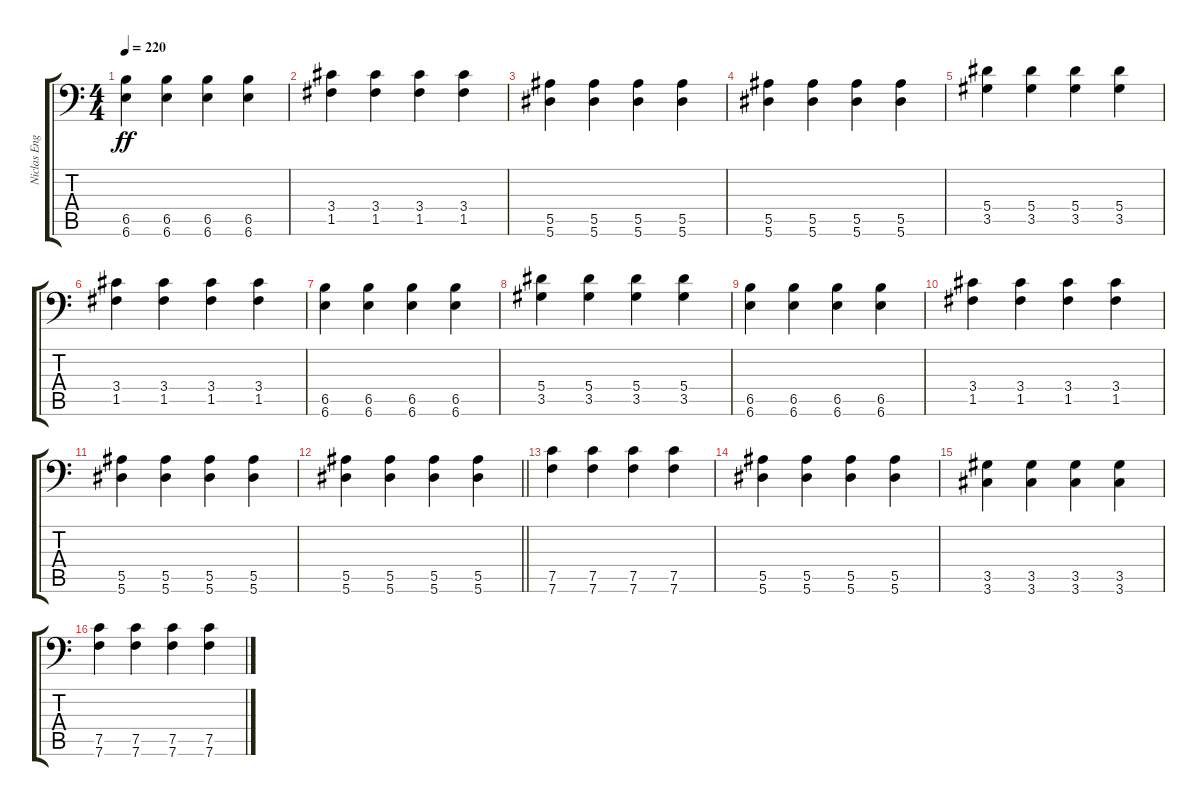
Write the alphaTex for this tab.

\track ("Niclas Engelin " "Niclas Eng") {instrument distortionguitar}
\staff {score tabs}
\tuning (C4 G3 Eb3 Bb2 F2 Bb1) {hide}
\ts (4 4)
\tempo 220
\clef f4
\ks c
(6.5 6.6).4{dy ff} (6.5 6.6).4 (6.5 6.6).4 (6.5 6.6).4 |
(3.4 1.5).4 (3.4 1.5).4 (3.4 1.5).4 (3.4 1.5).4 |
(5.5 5.6).4 (5.5 5.6).4 (5.5 5.6).4 (5.5 5.6).4 |
(5.5 5.6).4 (5.5 5.6).4 (5.5 5.6).4 (5.5 5.6).4 |
(5.4 3.5).4 (5.4 3.5).4 (5.4 3.5).4 (5.4 3.5).4 |
(3.4 1.5).4 (3.4 1.5).4 (3.4 1.5).4 (3.4 1.5).4 |
(6.5 6.6).4 (6.5 6.6).4 (6.5 6.6).4 (6.5 6.6).4 |
(5.4 3.5).4 (5.4 3.5).4 (5.4 3.5).4 (5.4 3.5).4 |
(6.5 6.6).4 (6.5 6.6).4 (6.5 6.6).4 (6.5 6.6).4 |
(3.4 1.5).4 (3.4 1.5).4 (3.4 1.5).4 (3.4 1.5).4 |
(5.5 5.6).4 (5.5 5.6).4 (5.5 5.6).4 (5.5 5.6).4 |
\barLineRight lightlight
(5.5 5.6).4 (5.5 5.6).4 (5.5 5.6).4 (5.5 5.6).4 |
(7.5 7.6).4 (7.5 7.6).4 (7.5 7.6).4 (7.5 7.6).4 |
(5.5 5.6).4 (5.5 5.6).4 (5.5 5.6).4 (5.5 5.6).4 |
(3.5 3.6).4 (3.5 3.6).4 (3.5 3.6).4 (3.5 3.6).4 |
(7.5 7.6).4 (7.5 7.6).4 (7.5 7.6).4 (7.5 7.6).4
